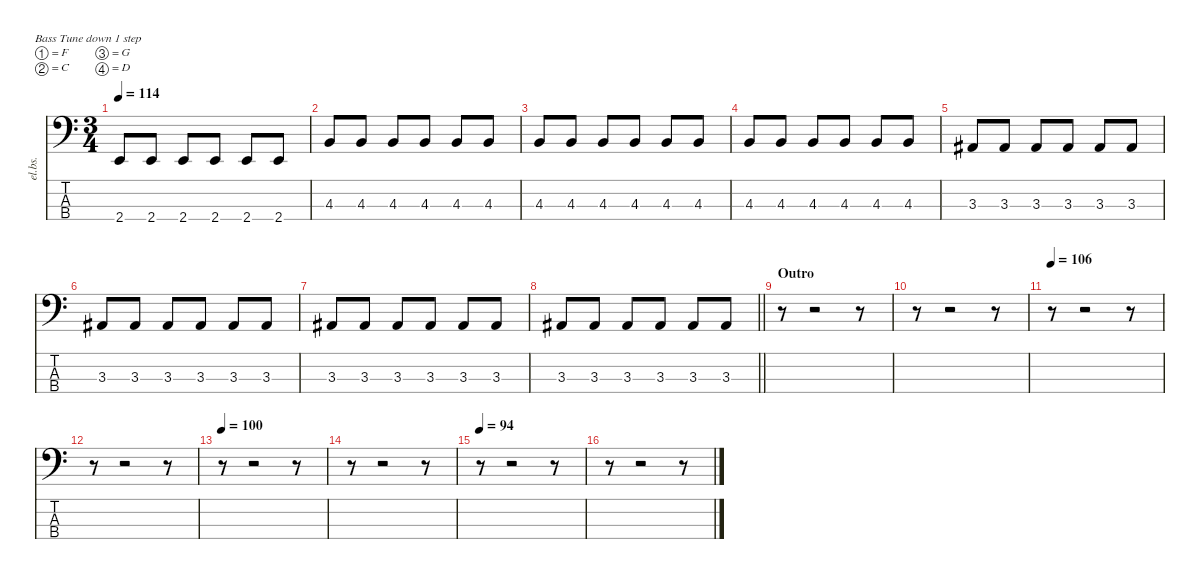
\defaultSystemsLayout 4
\hideDynamics
\bracketExtendMode nobrackets
\otherSystemsTrackNameOrientation horizontal
\track ("Bass" "el.bs.") {instrument electricbassfinger}
\staff {score tabs}
\tuning (F2 C2 G1 D1)
\ts (3 4)
\tempo 114
\clef f4
\ks c
2.4.8{dy f} 2.4.8 2.4.8 2.4.8 2.4.8 2.4.8 |
4.3.8 4.3.8 4.3.8 4.3.8 4.3.8 4.3.8 |
4.3.8 4.3.8 4.3.8 4.3.8 4.3.8 4.3.8 |
4.3.8 4.3.8 4.3.8 4.3.8 4.3.8 4.3.8 |
3.3{acc #}.8 3.3{acc #}.8 3.3{acc #}.8 3.3{acc #}.8 3.3{acc #}.8 3.3{acc #}.8 |
3.3{acc #}.8 3.3{acc #}.8 3.3{acc #}.8 3.3{acc #}.8 3.3{acc #}.8 3.3{acc #}.8 |
3.3{acc #}.8 3.3{acc #}.8 3.3{acc #}.8 3.3{acc #}.8 3.3{acc #}.8 3.3{acc #}.8 |
\barLineRight lightlight
3.3{acc #}.8 3.3{acc #}.8 3.3{acc #}.8 3.3{acc #}.8 3.3{acc #}.8 3.3{acc #}.8 |
\section ("" "Outro")
r.8 r.2 r.8 |
r.8 r.2 r.8 |
\tempo 106
r.8 r.2 r.8 |
r.8 r.2 r.8 |
\tempo 100
r.8 r.2 r.8 |
r.8 r.2 r.8 |
\tempo 94
r.8 r.2 r.8 |
r.8 r.2 r.8
